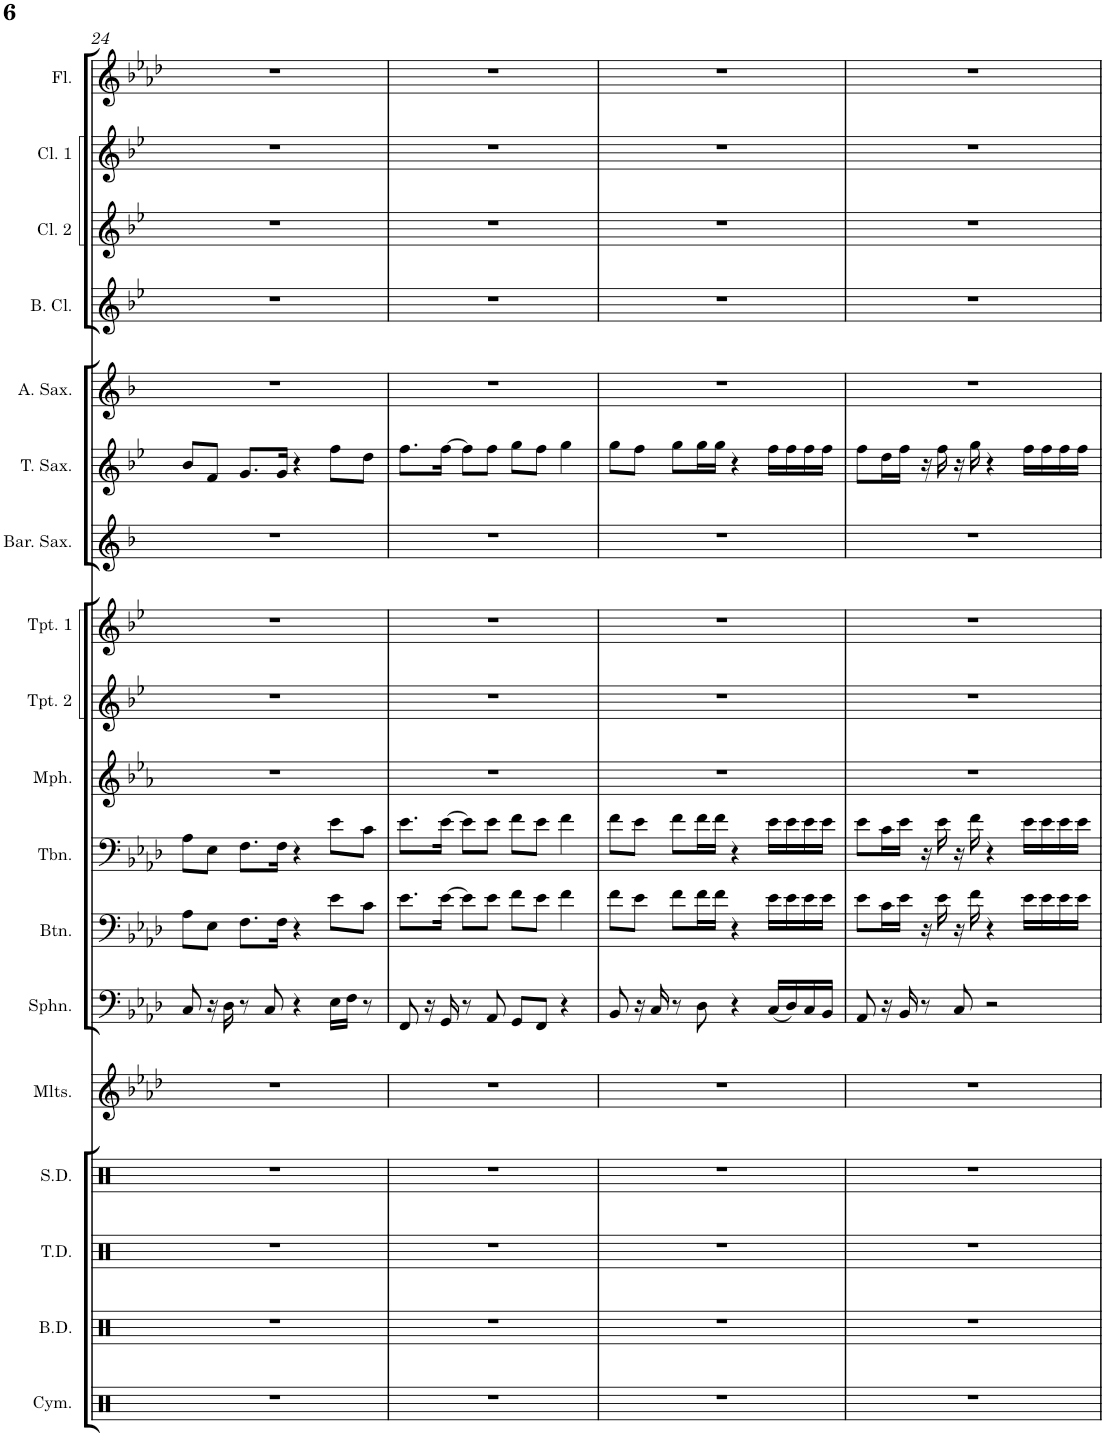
**kern	**kern	**kern	**kern	**kern	**kern	**kern	**kern	**kern	**kern	**kern	**kern	**kern	**kern	**kern	**kern	**kern	**kern
*part18	*part17	*part16	*part15	*part14	*part13	*part12	*part11	*part10	*part9	*part8	*part7	*part6	*part5	*part4	*part3	*part2	*part1
*staff18	*staff17	*staff16	*staff15	*staff14	*staff13	*staff12	*staff11	*staff10	*staff9	*staff8	*staff7	*staff6	*staff5	*staff4	*staff3	*staff2	*staff1
*I"Cymbals	*I"Bass Drums	*I"Tenor Drums	*I"Snare Drum	*I"Mallets	*I"Sousaphone	*I"Baritone	*I"Trombone	*I"Mellophone	*I"Trumpet 2	*I"Trumpet 1	*I"Baritone Sax	*I"Tenor Sax	*I"Alto Sax	*I"Bass Clarinet	*I"Clarinet 2	*I"Clarinet 1	*I"Flute
*I'Cym.	*I'B.D.	*I'T.D.	*I'S.D.	*I'Mlts.	*I'Sphn.	*I'Btn.	*I'Tbn.	*I'Mph.	*I'Tpt. 2	*I'Tpt. 1	*I'Bar. Sax.	*I'T. Sax.	*I'A. Sax.	*I'B. Cl.	*I'Cl. 2	*I'Cl. 1	*I'Fl.
!!LO:PB:g=z
*clefX	*clefX	*clefX	*clefX	*clefG2	*clefF4	*clefF4	*clefF4	*clefG2	*clefG2	*clefG2	*clefG2	*clefG2	*clefG2	*clefG2	*clefG2	*clefG2	*clefG2
*	*	*	*	*Trd-7c-12	*	*Trd4c7	*	*Trd4c7	*Trd1c2	*Trd1c2	*Trd12c21	*Trd8c14	*Trd5c9	*Trd8c14	*Trd1c2	*Trd1c2	*
*k[]	*k[]	*k[]	*k[]	*k[b-e-a-d-]	*k[b-e-a-d-]	*k[b-e-a-d-]	*k[b-e-a-d-]	*k[b-e-a-]	*k[b-e-]	*k[b-e-]	*k[b-]	*k[b-e-]	*k[b-]	*k[b-e-]	*k[b-e-]	*k[b-e-]	*k[b-e-a-d-]
*M4/4	*M4/4	*M4/4	*M4/4	*M4/4	*M4/4	*M4/4	*M4/4	*M4/4	*M4/4	*M4/4	*M4/4	*M4/4	*M4/4	*M4/4	*M4/4	*M4/4	*M4/4
=24	=24	=24	=24	=24	=24	=24	=24	=24	=24	=24	=24	=24	=24	=24	=24	=24	=24
1r	1r	1r	1r	1r	8C/	8A-\L	8A-\L	1r	1r	1r	1r	8b-/L	1r	1r	1r	1r	1r
.	.	.	.	.	16r	8E-\J	8E-\J	.	.	.	.	8f/J	.	.	.	.	.
.	.	.	.	.	16D-\	.	.	.	.	.	.	.	.	.	.	.	.
.	.	.	.	.	8r	8.F\L	8.F\L	.	.	.	.	8.g/L	.	.	.	.	.
.	.	.	.	.	8C/	.	.	.	.	.	.	.	.	.	.	.	.
.	.	.	.	.	.	16F\Jk	16F\Jk	.	.	.	.	16g/Jk	.	.	.	.	.
.	.	.	.	.	4r	4r	4r	.	.	.	.	4r	.	.	.	.	.
.	.	.	.	.	16E-\LL	8e-\L	8e-\L	.	.	.	.	8ff\L	.	.	.	.	.
.	.	.	.	.	16F\JJ	.	.	.	.	.	.	.	.	.	.	.	.
.	.	.	.	.	8r	8c\J	8c\J	.	.	.	.	8dd\J	.	.	.	.	.
=25	=25	=25	=25	=25	=25	=25	=25	=25	=25	=25	=25	=25	=25	=25	=25	=25	=25
1r	1r	1r	1r	1r	8FF/	8.e-\L	8.e-\L	1r	1r	1r	1r	8.ff\L	1r	1r	1r	1r	1r
.	.	.	.	.	16r	.	.	.	.	.	.	.	.	.	.	.	.
.	.	.	.	.	16GG/	[16e-\Jk	[16e-\Jk	.	.	.	.	[16ff\Jk	.	.	.	.	.
.	.	.	.	.	8r	8e-\L]	8e-\L]	.	.	.	.	8ff\L]	.	.	.	.	.
.	.	.	.	.	8AA-/	8e-\J	8e-\J	.	.	.	.	8ff\J	.	.	.	.	.
.	.	.	.	.	8GG/L	8f\L	8f\L	.	.	.	.	8gg\L	.	.	.	.	.
.	.	.	.	.	8FF/J	8e-\J	8e-\J	.	.	.	.	8ff\J	.	.	.	.	.
.	.	.	.	.	4r	4f\	4f\	.	.	.	.	4gg\	.	.	.	.	.
=26	=26	=26	=26	=26	=26	=26	=26	=26	=26	=26	=26	=26	=26	=26	=26	=26	=26
1r	1r	1r	1r	1r	8BB-/	8f\L	8f\L	1r	1r	1r	1r	8gg\L	1r	1r	1r	1r	1r
.	.	.	.	.	16r	8e-\J	8e-\J	.	.	.	.	8ff\J	.	.	.	.	.
.	.	.	.	.	16C/	.	.	.	.	.	.	.	.	.	.	.	.
.	.	.	.	.	8r	8f\L	8f\L	.	.	.	.	8gg\L	.	.	.	.	.
.	.	.	.	.	8D-\	16f\L	16f\L	.	.	.	.	16gg\L	.	.	.	.	.
.	.	.	.	.	.	16f\JJ	16f\JJ	.	.	.	.	16gg\JJ	.	.	.	.	.
.	.	.	.	.	4r	4r	4r	.	.	.	.	4r	.	.	.	.	.
.	.	.	.	.	(16C/LL	16e-\LL	16e-\LL	.	.	.	.	16ff\LL	.	.	.	.	.
.	.	.	.	.	16D-/)	16e-\	16e-\	.	.	.	.	16ff\	.	.	.	.	.
.	.	.	.	.	16C/	16e-\	16e-\	.	.	.	.	16ff\	.	.	.	.	.
.	.	.	.	.	16BB-/JJ	16e-\JJ	16e-\JJ	.	.	.	.	16ff\JJ	.	.	.	.	.
=27	=27	=27	=27	=27	=27	=27	=27	=27	=27	=27	=27	=27	=27	=27	=27	=27	=27
1r	1r	1r	1r	1r	8AA-/	8e-\L	8e-\L	1r	1r	1r	1r	8ff\L	1r	1r	1r	1r	1r
.	.	.	.	.	16r	16c\L	16c\L	.	.	.	.	16dd\L	.	.	.	.	.
.	.	.	.	.	16BB-/	16e-\JJ	16e-\JJ	.	.	.	.	16ff\JJ	.	.	.	.	.
.	.	.	.	.	8r	16r	16r	.	.	.	.	16r	.	.	.	.	.
.	.	.	.	.	.	16e-\	16e-\	.	.	.	.	16ff\	.	.	.	.	.
.	.	.	.	.	8C/	16r	16r	.	.	.	.	16r	.	.	.	.	.
.	.	.	.	.	.	16f\	16f\	.	.	.	.	16gg\	.	.	.	.	.
.	.	.	.	.	2r	4r	4r	.	.	.	.	4r	.	.	.	.	.
.	.	.	.	.	.	16e-\LL	16e-\LL	.	.	.	.	16ff\LL	.	.	.	.	.
.	.	.	.	.	.	16e-\	16e-\	.	.	.	.	16ff\	.	.	.	.	.
.	.	.	.	.	.	16e-\	16e-\	.	.	.	.	16ff\	.	.	.	.	.
.	.	.	.	.	.	16e-\JJ	16e-\JJ	.	.	.	.	16ff\JJ	.	.	.	.	.
=	=	=	=	=	=	=	=	=	=	=	=	=	=	=	=	=	=
*-	*-	*-	*-	*-	*-	*-	*-	*-	*-	*-	*-	*-	*-	*-	*-	*-	*-
